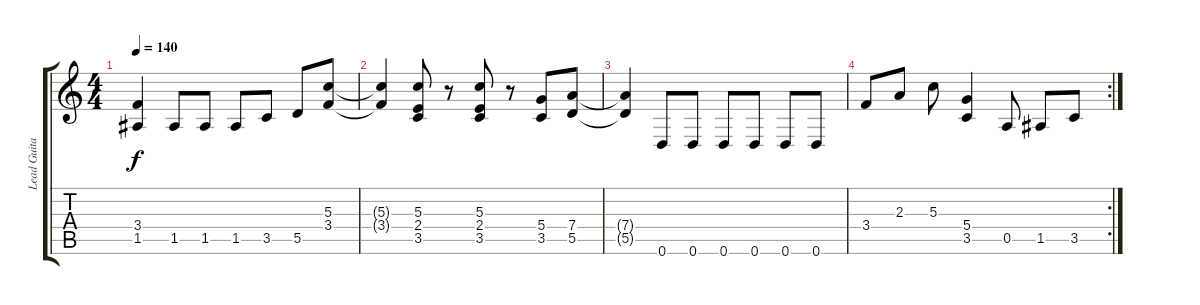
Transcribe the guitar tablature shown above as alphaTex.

\track ("Lead Guitar" "Lead Guita") {instrument distortionguitar}
\staff {score tabs}
\tuning (E4 B3 G3 D3 A2 D2) {hide}
\ts (4 4)
\tempo 140
\clef g2
\ks c
(3.4{t} 1.5{t}).4{dy f} 1.5.8 1.5.8 1.5.8 3.5.8 5.5.8 (5.3 3.4).8 |
(5.3{t} 3.4{t}).4 (5.3 2.4 3.5).8 r.8 (5.3 2.4 3.5).8 r.8 (5.4 3.5).8 (7.4 5.5).8 |
(7.4{t} 5.5{t}).4 0.6.8 0.6.8 0.6.8 0.6.8 0.6.8 0.6.8 |
\rc 2
3.4.8 2.3.8 5.3.8 (5.4 3.5).4 0.5.8 1.5.8 3.5.8
